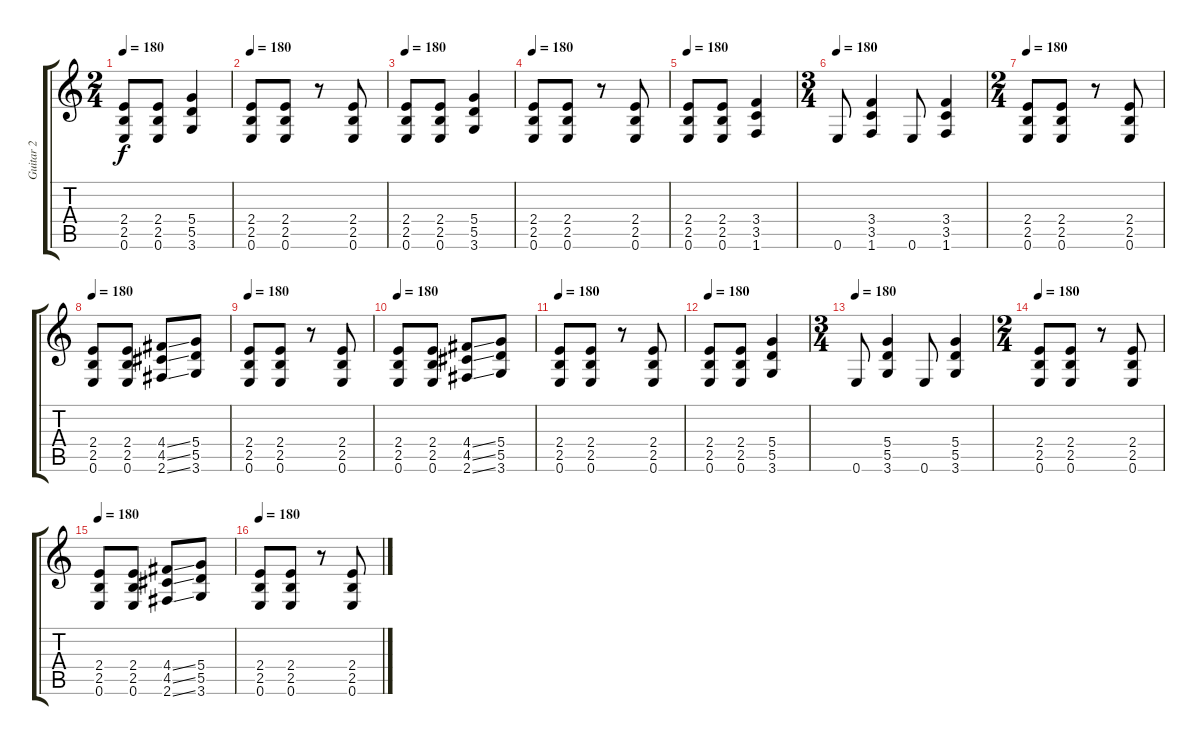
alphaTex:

\track ("Guitar 2" "Guitar 2") {instrument distortionguitar}
\staff {score tabs}
\tuning (E4 B3 G3 D3 A2 E2) {hide}
\ts (2 4)
\tempo 180
\clef g2
\ks c
(2.4 2.5 0.6).8{dy f} (2.4 2.5 0.6).8 (5.4 5.5 3.6).4 |
\tempo 180
(2.4 2.5 0.6).8 (2.4 2.5 0.6).8 r.8 (2.4 2.5 0.6).8 |
\tempo 180
(2.4 2.5 0.6).8 (2.4 2.5 0.6).8 (5.4 5.5 3.6).4 |
\tempo 180
(2.4 2.5 0.6).8 (2.4 2.5 0.6).8 r.8 (2.4 2.5 0.6).8 |
\tempo 180
(2.4 2.5 0.6).8 (2.4 2.5 0.6).8 (3.4 3.5 1.6).4 |
\ts (3 4)
\tempo 180
0.6.8 (3.4 3.5 1.6).4 0.6.8 (3.4 3.5 1.6).4 |
\ts (2 4)
\tempo 180
(2.4 2.5 0.6).8 (2.4 2.5 0.6).8 r.8 (2.4 2.5 0.6).8 |
\tempo 180
(2.4 2.5 0.6).8 (2.4 2.5 0.6).8 (4.4{ss} 4.5{ss} 2.6{ss}).8 (5.4 5.5 3.6).8 |
\tempo 180
(2.4 2.5 0.6).8 (2.4 2.5 0.6).8 r.8 (2.4 2.5 0.6).8 |
\tempo 180
(2.4 2.5 0.6).8 (2.4 2.5 0.6).8 (4.4{ss} 4.5{ss} 2.6{ss}).8 (5.4 5.5 3.6).8 |
\tempo 180
(2.4 2.5 0.6).8 (2.4 2.5 0.6).8 r.8 (2.4 2.5 0.6).8 |
\tempo 180
(2.4 2.5 0.6).8 (2.4 2.5 0.6).8 (5.4 5.5 3.6).4 |
\ts (3 4)
\tempo 180
0.6.8 (5.4 5.5 3.6).4 0.6.8 (5.4 5.5 3.6).4 |
\ts (2 4)
\tempo 180
(2.4 2.5 0.6).8 (2.4 2.5 0.6).8 r.8 (2.4 2.5 0.6).8 |
\tempo 180
(2.4 2.5 0.6).8 (2.4 2.5 0.6).8 (4.4{ss} 4.5{ss} 2.6{ss}).8 (5.4 5.5 3.6).8 |
\tempo 180
(2.4 2.5 0.6).8 (2.4 2.5 0.6).8 r.8 (2.4 2.5 0.6).8
